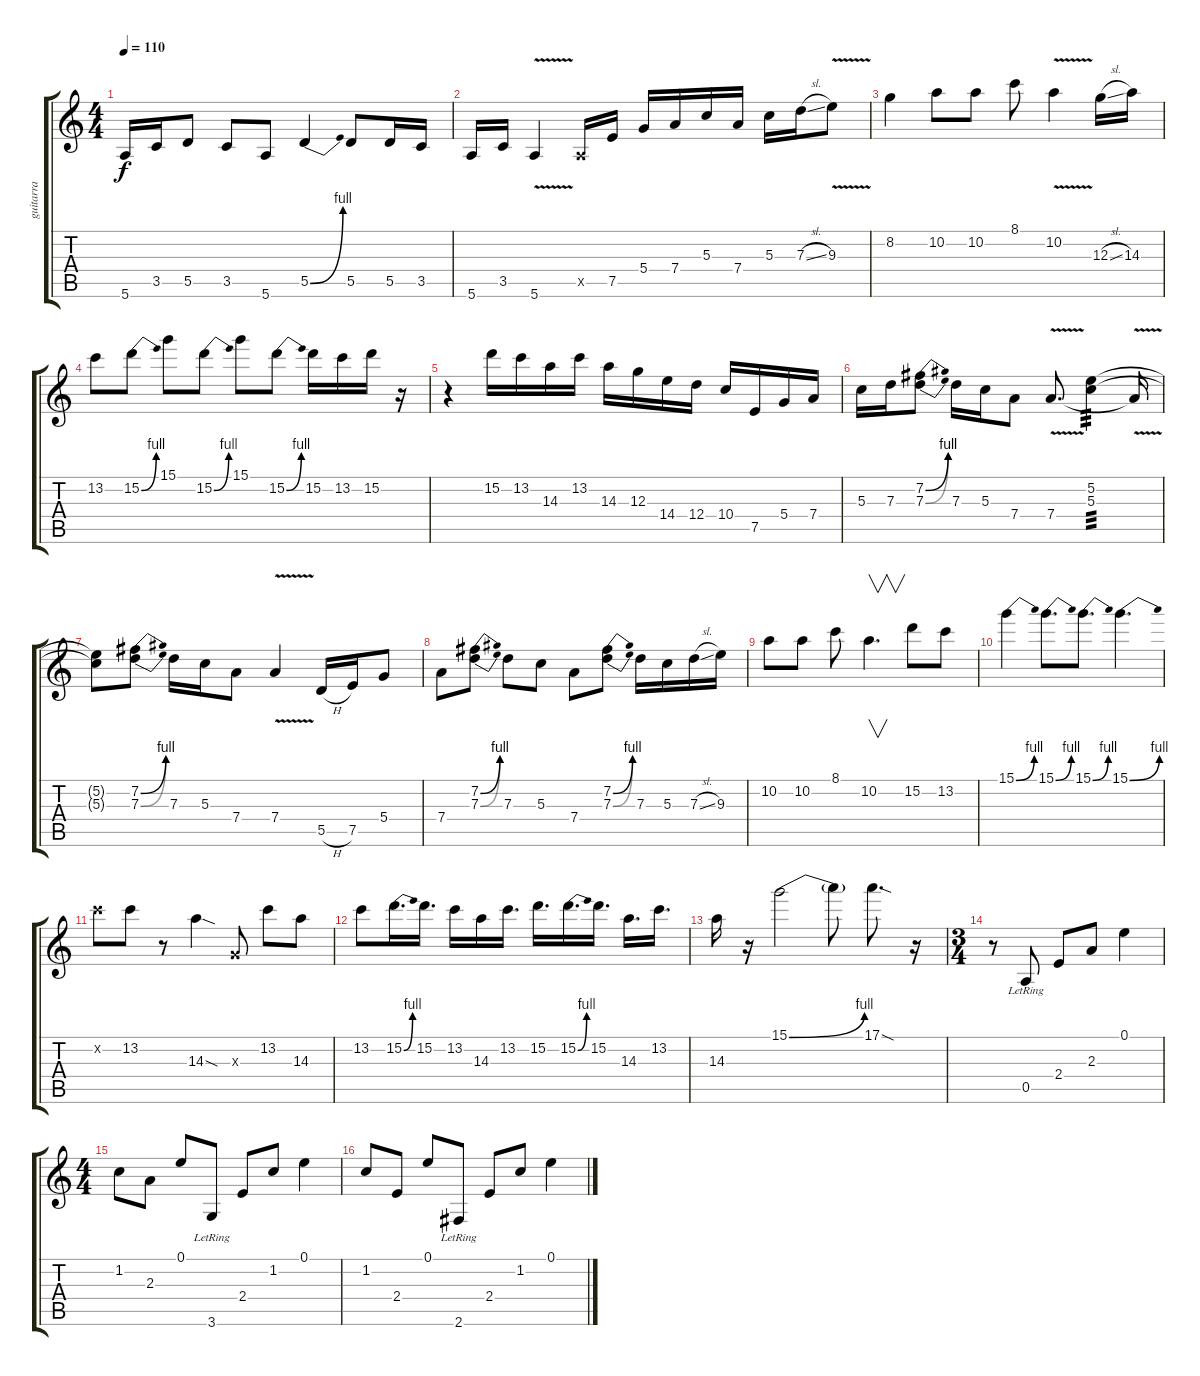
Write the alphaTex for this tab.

\track ("guitarra" "guitarra") {instrument electricguitarclean}
\staff {score tabs}
\tuning (E4 B3 G3 D3 A2 E2) {hide}
\ts (4 4)
\tempo 110
\clef g2
\ks c
5.6.16{dy f} 3.5.16 5.5.8 3.5.8 5.6.8 5.5{be (bend 0 0 60 4)}.4 5.5.8 5.5.16 3.5.16 |
5.6.16 3.5.16 5.6{v}.4 0.5{x}.16 7.5.16 5.4.16 7.4.16 5.3.16 7.4.16 5.3.16 7.3{sl}.16 9.3{v}.8 |
8.2.4 10.2.8 10.2.8 8.1.8 10.2{v}.4 12.3{sl}.16 14.3.16 |
13.2.8 15.2{be (bend 0 0 60 4)}.8 15.1.8 15.2{be (bend 0 0 60 4)}.8 15.1.8 15.2{be (bend 0 0 60 4)}.8 15.2.16 13.2.16 15.2.16 r.16 |
r.4 15.2.16 13.2.16 14.3.16 13.2.16 14.3.16 12.3.16 14.4.16 12.4.16 10.4.16 7.5.16 5.4.16 7.4.16 |
5.3.16 7.3.16 (7.2{be (bend 0 0 60 4)} 7.3{be (bend 0 0 60 4)}).8 7.3.16 5.3.16 7.4.8 7.4{v}.8{d} (5.2 5.3).4{tp 3} 7.4{t}.16 |
(5.2{t} 5.3{t}).8 (7.2{be (bend 0 0 60 4)} 7.3{be (bend 0 0 60 4)}).8 7.3.16 5.3.16 7.4.8 7.4{v}.4 5.5{h}.16 7.5.16 5.4.8 |
7.4.8 (7.2{be (bend 0 0 60 4)} 7.3{be (bend 0 0 60 4)}).8 7.3.8 5.3.8 7.4.8 (7.2{be (bend 0 0 60 4)} 7.3{be (bend 0 0 60 4)}).8 7.3.16 5.3.16 7.3{sl}.16 9.3.16 |
10.2.8 10.2.8 8.1.8 10.2.4{v d} 15.2.8 13.2.8 |
15.1{be (bend 0 0 60 4)}.4 15.1{be (bend 0 0 60 4)}.8{d} 15.1{be (bend 0 0 60 4)}.8{d} 15.1{be (bend 0 0 60 4)}.4{d} |
13.2{x}.8 13.2.8 r.8 14.3{sod}.4 0.3{x}.8 13.2.8 14.3.8 |
13.2.8 15.2{be (bend 0 0 60 4)}.16{d} 15.2.16{d} 13.2.16 14.3.16 13.2.16{d} 15.2.16{d} 15.2{be (bend 0 0 60 4)}.16{d} 15.2.16{d} 14.3.16{d} 13.2.16{d} |
14.3.16 r.16 15.1{be (bend 0 0 60 4)}.2 15.1{t}.8 17.1{sod}.8{d} r.16 |
\ts (3 4)
r.8 0.5{lr}.8{instrument electricguitarclean} 2.4.8 2.3.8 0.1.4 |
\ts (4 4)
1.2.8 2.3.8 0.1.8 3.6{lr}.8 2.4.8 1.2.8 0.1.4 |
1.2.8 2.4.8 0.1.8 2.6{lr}.8 2.4.8 1.2.8 0.1.4
